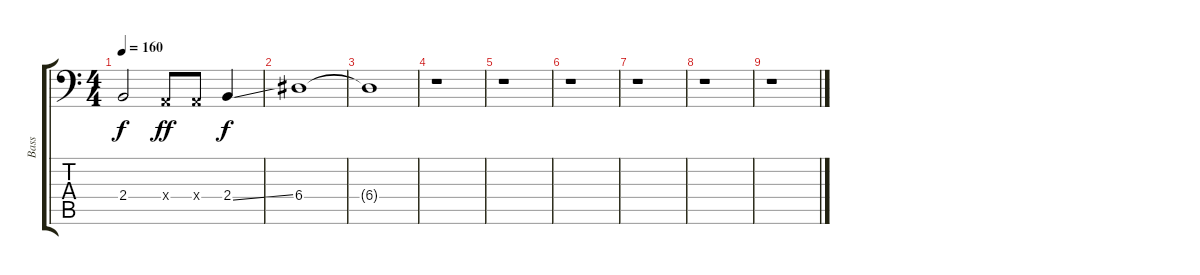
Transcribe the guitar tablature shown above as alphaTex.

\track ("Bass" "Bass") {instrument electricbassfinger}
\staff {score tabs}
\tuning (C3 G2 D2 A1 E1 B0) {hide}
\ts (4 4)
\tempo 160
\clef f4
\ks c
2.4.2{dy f} 0.4{x}.8{dy ff} 0.4{x}.8 2.4{ss}.4{dy f} |
6.4.1 |
6.4{t}.1{volume 0} |
r.1 |
r.1 |
r.1 |
r.1 |
r.1 |
r.1
